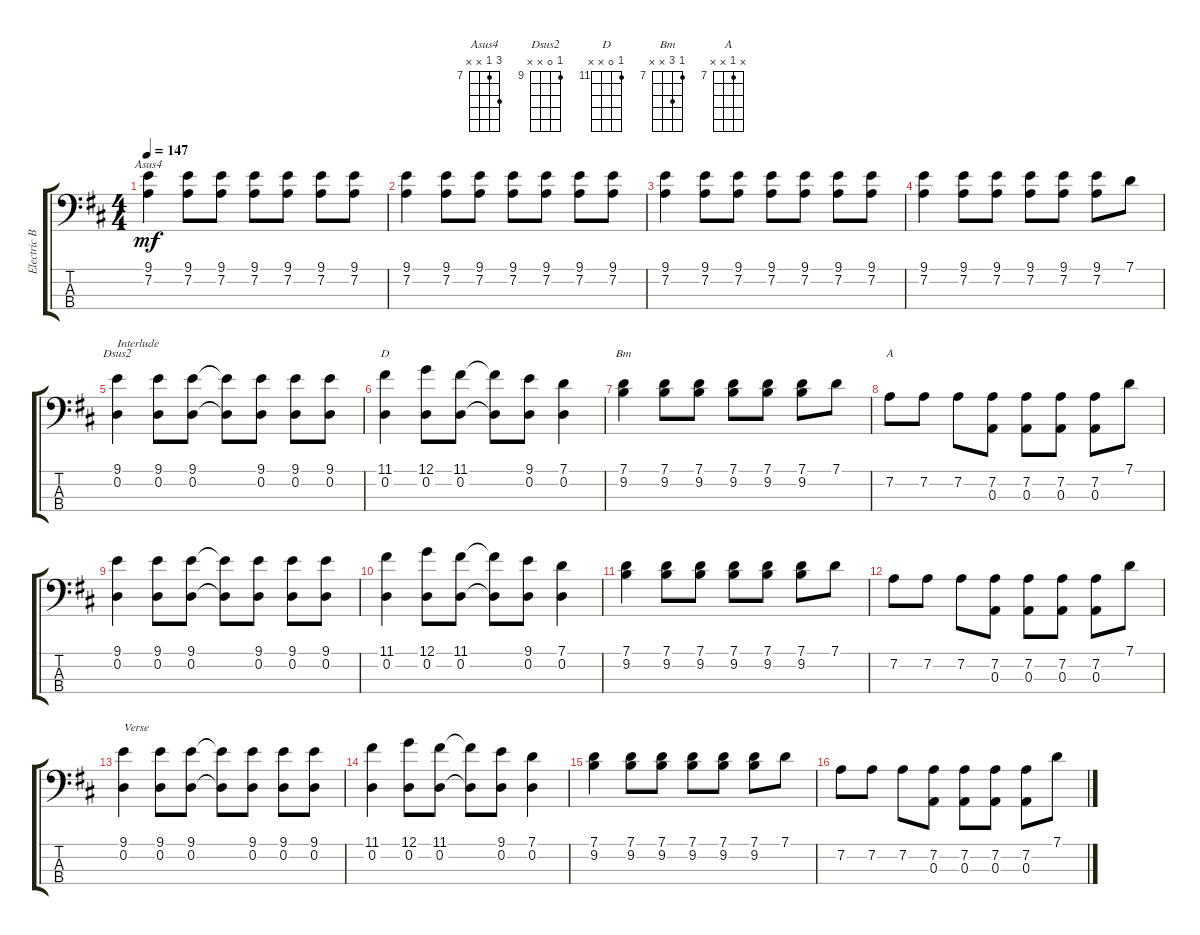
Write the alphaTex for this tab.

\track ("Electric Bass" "Electric B") {instrument electricbassfinger}
\staff {score tabs}
\tuning (G2 D2 A1 E1) {hide}
\chord ("Asus4" 9 7 x x) {firstfret 7}
\chord ("Dsus2" 9 0 x x) {firstfret 9}
\chord ("D" 11 0 x x) {firstfret 11}
\chord ("Bm" 7 9 x x) {firstfret 7}
\chord ("A" x 7 x x) {firstfret 7}
\ts (4 4)
\tempo 147
\clef f4
\ks d
(9.1 7.2).4{ch "Asus4" dy mf} (9.1 7.2).8 (9.1 7.2).8 (9.1 7.2).8 (9.1 7.2).8 (9.1 7.2).8 (9.1 7.2).8 |
(9.1 7.2).4 (9.1 7.2).8 (9.1 7.2).8 (9.1 7.2).8 (9.1 7.2).8 (9.1 7.2).8 (9.1 7.2).8 |
(9.1 7.2).4 (9.1 7.2).8 (9.1 7.2).8 (9.1 7.2).8 (9.1 7.2).8 (9.1 7.2).8 (9.1 7.2).8 |
(9.1 7.2).4 (9.1 7.2).8 (9.1 7.2).8 (9.1 7.2).8 (9.1 7.2).8 (9.1 7.2).8 7.1.8 |
(9.1 0.2).4{ch "Dsus2" txt "Interlude"} (9.1 0.2).8 (9.1 0.2).8 (9.1{t} 0.2{t}).8 (9.1 0.2).8 (9.1 0.2).8 (9.1 0.2).8 |
(11.1 0.2).4{ch "D"} (12.1 0.2).8 (11.1 0.2).8 (11.1{t} 0.2{t}).8 (9.1 0.2).8 (7.1 0.2).4 |
(7.1 9.2).4{ch "Bm"} (7.1 9.2).8 (7.1 9.2).8 (7.1 9.2).8 (7.1 9.2).8 (7.1 9.2).8 7.1.8 |
7.2.8{ch "A"} 7.2.8 7.2.8 (7.2 0.3).8 (7.2 0.3).8 (7.2 0.3).8 (7.2 0.3).8 7.1.8 |
(9.1 0.2).4 (9.1 0.2).8 (9.1 0.2).8 (9.1{t} 0.2{t}).8 (9.1 0.2).8 (9.1 0.2).8 (9.1 0.2).8 |
(11.1 0.2).4 (12.1 0.2).8 (11.1 0.2).8 (11.1{t} 0.2{t}).8 (9.1 0.2).8 (7.1 0.2).4 |
(7.1 9.2).4 (7.1 9.2).8 (7.1 9.2).8 (7.1 9.2).8 (7.1 9.2).8 (7.1 9.2).8 7.1.8 |
7.2.8 7.2.8 7.2.8 (7.2 0.3).8 (7.2 0.3).8 (7.2 0.3).8 (7.2 0.3).8 7.1.8 |
(9.1 0.2).4{txt "Verse"} (9.1 0.2).8 (9.1 0.2).8 (9.1{t} 0.2{t}).8 (9.1 0.2).8 (9.1 0.2).8 (9.1 0.2).8 |
(11.1 0.2).4 (12.1 0.2).8 (11.1 0.2).8 (11.1{t} 0.2{t}).8 (9.1 0.2).8 (7.1 0.2).4 |
(7.1 9.2).4 (7.1 9.2).8 (7.1 9.2).8 (7.1 9.2).8 (7.1 9.2).8 (7.1 9.2).8 7.1.8 |
7.2.8 7.2.8 7.2.8 (7.2 0.3).8 (7.2 0.3).8 (7.2 0.3).8 (7.2 0.3).8 7.1.8
